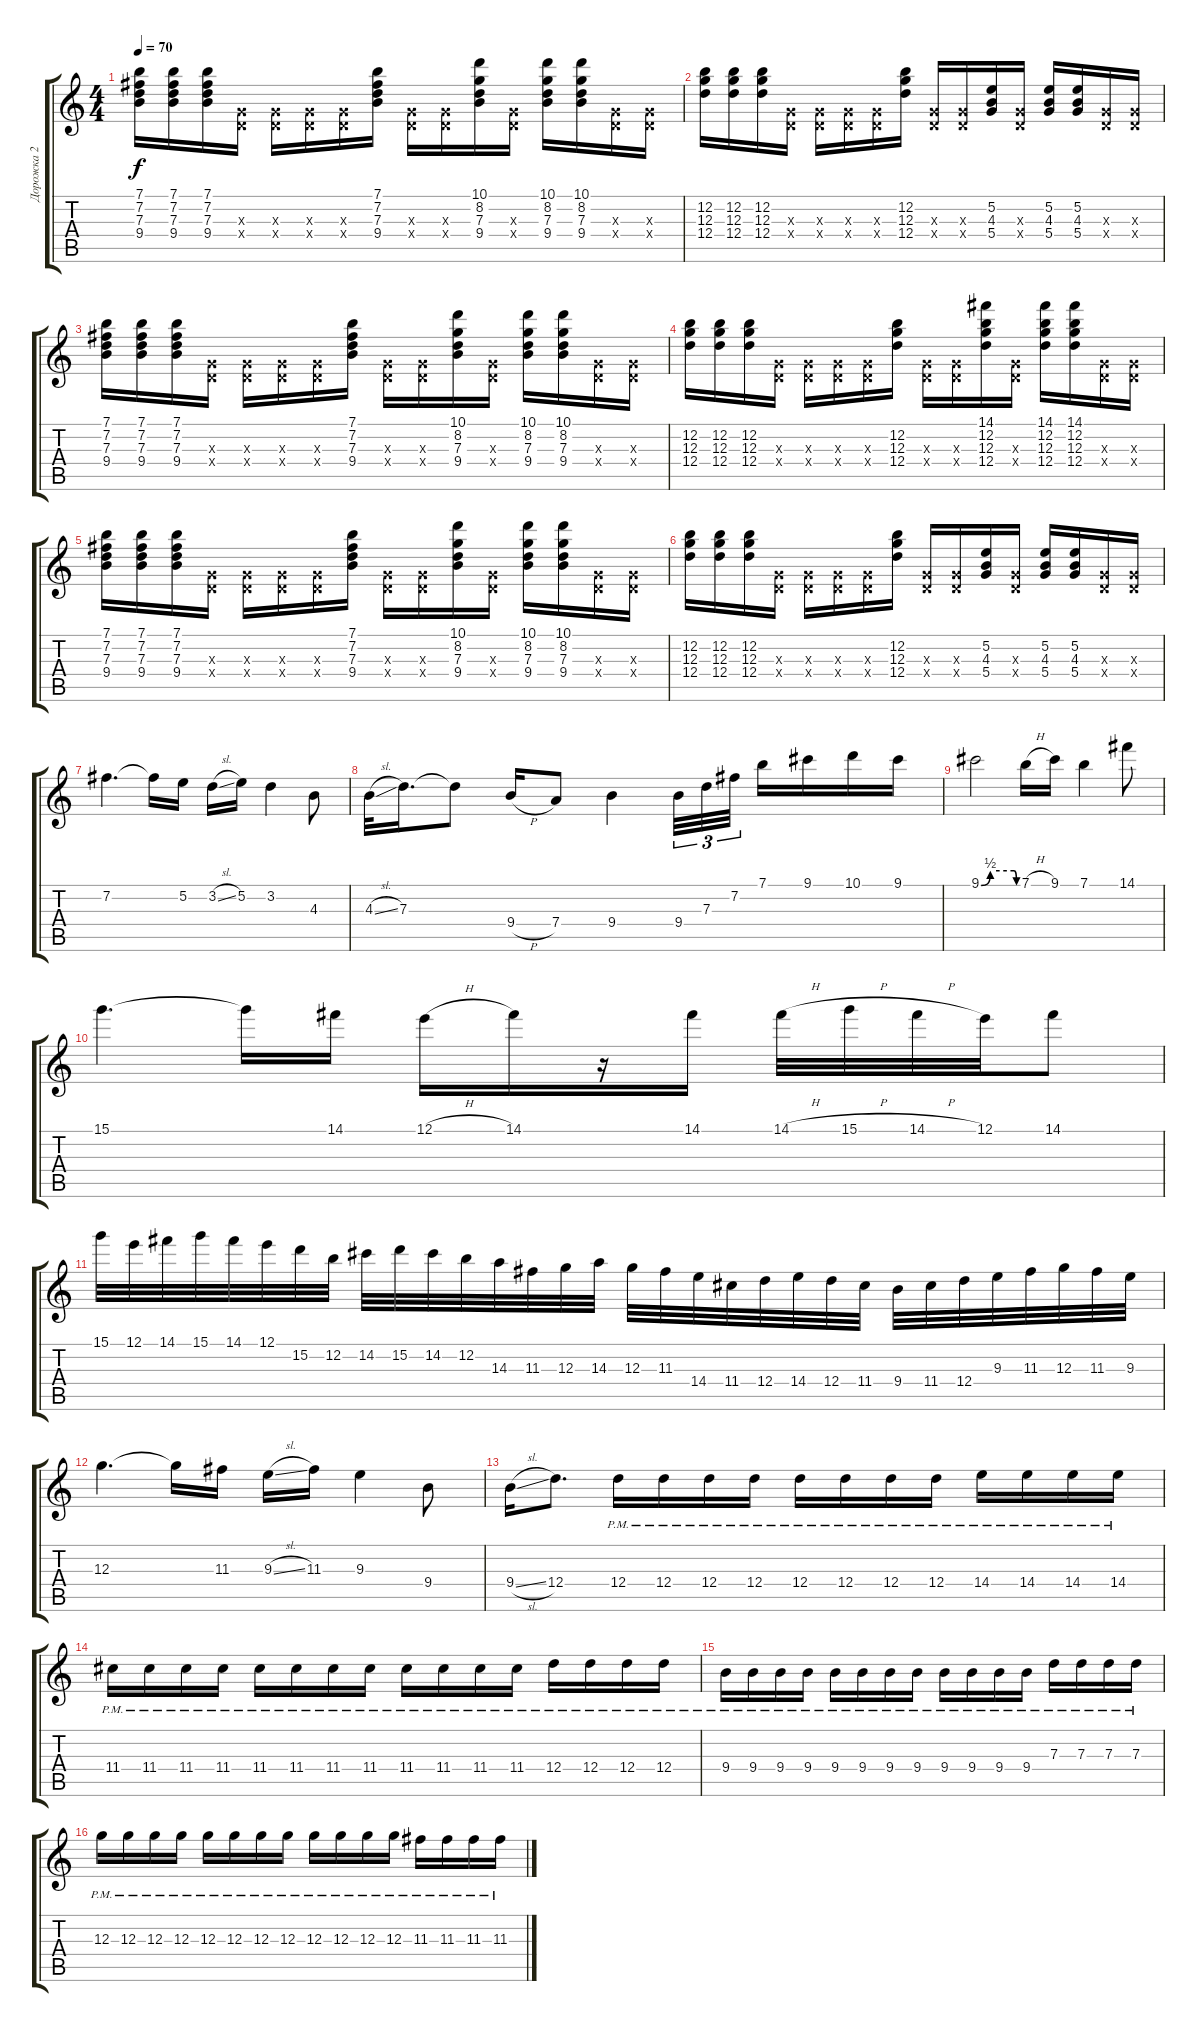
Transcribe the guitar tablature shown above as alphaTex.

\track ("Дорожка 2" "Дорожка 2") {instrument acousticguitarsteel}
\staff {score tabs}
\tuning (E4 B3 G3 D3 A2 E2) {hide}
\ts (4 4)
\tempo 70
\clef g2
\ks c
(7.1 7.2 7.3 9.4).16{dy f} (7.1 7.2 7.3 9.4).16 (7.1 7.2 7.3 9.4).16 (0.3{x} 0.4{x}).16 (0.3{x} 0.4{x}).16 (0.3{x} 0.4{x}).16 (0.3{x} 0.4{x}).16 (7.1 7.2 7.3 9.4).16 (0.3{x} 0.4{x}).16 (0.3{x} 0.4{x}).16 (10.1 8.2 7.3 9.4).16 (0.3{x} 0.4{x}).16 (10.1 8.2 7.3 9.4).16 (10.1 8.2 7.3 9.4).16 (0.3{x} 0.4{x}).16 (0.3{x} 0.4{x}).16 |
(12.2 12.3 12.4).16 (12.2 12.3 12.4).16 (12.2 12.3 12.4).16 (0.3{x} 0.4{x}).16 (0.3{x} 0.4{x}).16 (0.3{x} 0.4{x}).16 (0.3{x} 0.4{x}).16 (12.2 12.3 12.4).16 (0.3{x} 0.4{x}).16 (0.3{x} 0.4{x}).16 (5.2 4.3 5.4).16 (0.3{x} 0.4{x}).16 (5.2 4.3 5.4).16 (5.2 4.3 5.4).16 (0.3{x} 0.4{x}).16 (0.3{x} 0.4{x}).16 |
(7.1 7.2 7.3 9.4).16 (7.1 7.2 7.3 9.4).16 (7.1 7.2 7.3 9.4).16 (0.3{x} 0.4{x}).16 (0.3{x} 0.4{x}).16 (0.3{x} 0.4{x}).16 (0.3{x} 0.4{x}).16 (7.1 7.2 7.3 9.4).16 (0.3{x} 0.4{x}).16 (0.3{x} 0.4{x}).16 (10.1 8.2 7.3 9.4).16 (0.3{x} 0.4{x}).16 (10.1 8.2 7.3 9.4).16 (10.1 8.2 7.3 9.4).16 (0.3{x} 0.4{x}).16 (0.3{x} 0.4{x}).16 |
(12.2 12.3 12.4).16 (12.2 12.3 12.4).16 (12.2 12.3 12.4).16 (0.3{x} 0.4{x}).16 (0.3{x} 0.4{x}).16 (0.3{x} 0.4{x}).16 (0.3{x} 0.4{x}).16 (12.2 12.3 12.4).16 (0.3{x} 0.4{x}).16 (0.3{x} 0.4{x}).16 (14.1 12.2 12.3 12.4).16 (0.3{x} 0.4{x}).16 (14.1 12.2 12.3 12.4).16 (14.1 12.2 12.3 12.4).16 (0.3{x} 0.4{x}).16 (0.3{x} 0.4{x}).16 |
(7.1 7.2 7.3 9.4).16 (7.1 7.2 7.3 9.4).16 (7.1 7.2 7.3 9.4).16 (0.3{x} 0.4{x}).16 (0.3{x} 0.4{x}).16 (0.3{x} 0.4{x}).16 (0.3{x} 0.4{x}).16 (7.1 7.2 7.3 9.4).16 (0.3{x} 0.4{x}).16 (0.3{x} 0.4{x}).16 (10.1 8.2 7.3 9.4).16 (0.3{x} 0.4{x}).16 (10.1 8.2 7.3 9.4).16 (10.1 8.2 7.3 9.4).16 (0.3{x} 0.4{x}).16 (0.3{x} 0.4{x}).16 |
(12.2 12.3 12.4).16 (12.2 12.3 12.4).16 (12.2 12.3 12.4).16 (0.3{x} 0.4{x}).16 (0.3{x} 0.4{x}).16 (0.3{x} 0.4{x}).16 (0.3{x} 0.4{x}).16 (12.2 12.3 12.4).16 (0.3{x} 0.4{x}).16 (0.3{x} 0.4{x}).16 (5.2 4.3 5.4).16 (0.3{x} 0.4{x}).16 (5.2 4.3 5.4).16 (5.2 4.3 5.4).16 (0.3{x} 0.4{x}).16 (0.3{x} 0.4{x}).16 |
7.2.4{d} 7.2{t}.16 5.2.16 3.2{sl}.16 5.2.16 3.2.4 4.3.8 |
4.3{sl}.32 7.3.16{d} 7.3{t}.8 9.4{h}.16 7.4.8 9.4.4 9.4.32{tu (3 2)} 7.3.32{tu (3 2)} 7.2.32{tu (3 2)} 7.1.16 9.1.16 10.1.16 9.1.16 |
9.1{be (custom 0 0 15 2 54 2 58 0 60 0)}.2 7.1{h}.16 9.1.16 7.1.4 14.1.8 |
15.1.4{d} 15.1{t}.16 14.1.16 12.1{h}.16 14.1.16 r.16 14.1.16 14.1{h}.32 15.1{h}.32 14.1{h}.32 12.1.32 14.1.8 |
15.1.32 12.1.32 14.1.32 15.1.32 14.1.32 12.1.32 15.2.32 12.2.32 14.2.32 15.2.32 14.2.32 12.2.32 14.3.32 11.3.32 12.3.32 14.3.32 12.3.32 11.3.32 14.4.32 11.4.32 12.4.32 14.4.32 12.4.32 11.4.32 9.4.32 11.4.32 12.4.32 9.3.32 11.3.32 12.3.32 11.3.32 9.3.32 |
12.3.4{d} 12.3{t}.16 11.3.16 9.3{sl}.16 11.3.16 9.3.4 9.4.8 |
9.4{sl}.16 12.4.8{d} 12.4{pm}.16 12.4{pm}.16 12.4{pm}.16 12.4{pm}.16 12.4{pm}.16 12.4{pm}.16 12.4{pm}.16 12.4{pm}.16 14.4{pm}.16 14.4{pm}.16 14.4{pm}.16 14.4{pm}.16 |
11.4{pm}.16 11.4{pm}.16 11.4{pm}.16 11.4{pm}.16 11.4{pm}.16 11.4{pm}.16 11.4{pm}.16 11.4{pm}.16 11.4{pm}.16 11.4{pm}.16 11.4{pm}.16 11.4{pm}.16 12.4{pm}.16 12.4{pm}.16 12.4{pm}.16 12.4{pm}.16 |
9.4{pm}.16 9.4{pm}.16 9.4{pm}.16 9.4{pm}.16 9.4{pm}.16 9.4{pm}.16 9.4{pm}.16 9.4{pm}.16 9.4{pm}.16 9.4{pm}.16 9.4{pm}.16 9.4{pm}.16 7.3{pm}.16 7.3{pm}.16 7.3{pm}.16 7.3{pm}.16 |
12.3{pm}.16 12.3{pm}.16 12.3{pm}.16 12.3{pm}.16 12.3{pm}.16 12.3{pm}.16 12.3{pm}.16 12.3{pm}.16 12.3{pm}.16 12.3{pm}.16 12.3{pm}.16 12.3{pm}.16 11.3{pm}.16 11.3{pm}.16 11.3{pm}.16 11.3{pm}.16
